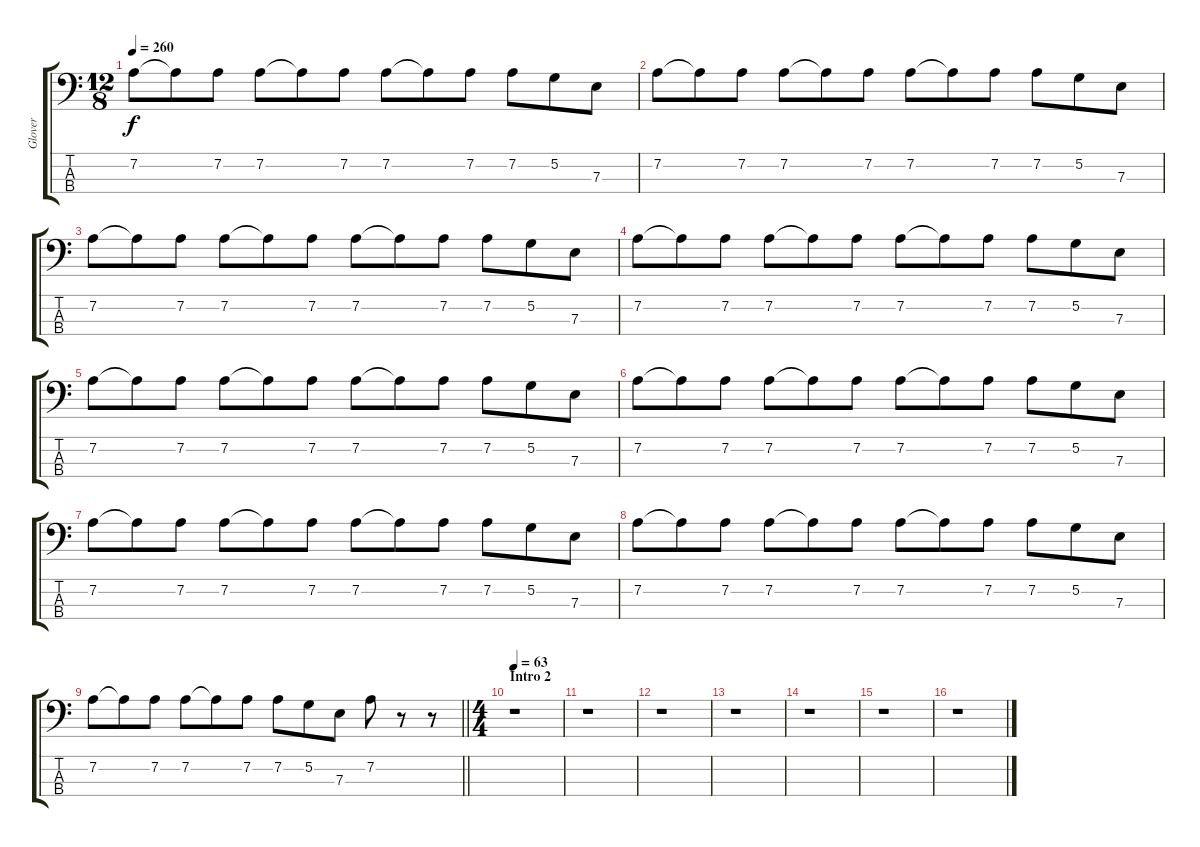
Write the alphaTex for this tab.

\track ("Glover" "Glover") {instrument electricbassfinger}
\staff {score tabs}
\tuning (G2 D2 A1 E1) {hide}
\ts (12 8)
\tempo 260
\clef f4
\ks c
7.2.8{dy f} 7.2{t}.8 7.2.8 7.2.8 7.2{t}.8 7.2.8 7.2.8 7.2{t}.8 7.2.8 7.2.8 5.2.8 7.3.8 |
7.2.8 7.2{t}.8 7.2.8 7.2.8 7.2{t}.8 7.2.8 7.2.8 7.2{t}.8 7.2.8 7.2.8 5.2.8 7.3.8 |
7.2.8 7.2{t}.8 7.2.8 7.2.8 7.2{t}.8 7.2.8 7.2.8 7.2{t}.8 7.2.8 7.2.8 5.2.8 7.3.8 |
7.2.8 7.2{t}.8 7.2.8 7.2.8 7.2{t}.8 7.2.8 7.2.8 7.2{t}.8 7.2.8 7.2.8 5.2.8 7.3.8 |
7.2.8 7.2{t}.8 7.2.8 7.2.8 7.2{t}.8 7.2.8 7.2.8 7.2{t}.8 7.2.8 7.2.8 5.2.8 7.3.8 |
7.2.8 7.2{t}.8 7.2.8 7.2.8 7.2{t}.8 7.2.8 7.2.8 7.2{t}.8 7.2.8 7.2.8 5.2.8 7.3.8 |
7.2.8 7.2{t}.8 7.2.8 7.2.8 7.2{t}.8 7.2.8 7.2.8 7.2{t}.8 7.2.8 7.2.8 5.2.8 7.3.8 |
7.2.8 7.2{t}.8 7.2.8 7.2.8 7.2{t}.8 7.2.8 7.2.8 7.2{t}.8 7.2.8 7.2.8 5.2.8 7.3.8 |
\barLineRight lightlight
7.2.8 7.2{t}.8 7.2.8 7.2.8 7.2{t}.8 7.2.8 7.2.8 5.2.8 7.3.8 7.2.8 r.8 r.8 |
\ts (4 4)
\section ("" "Intro 2")
\tempo 63
r.1 |
r.1 |
r.1 |
r.1 |
r.1 |
r.1 |
r.1
